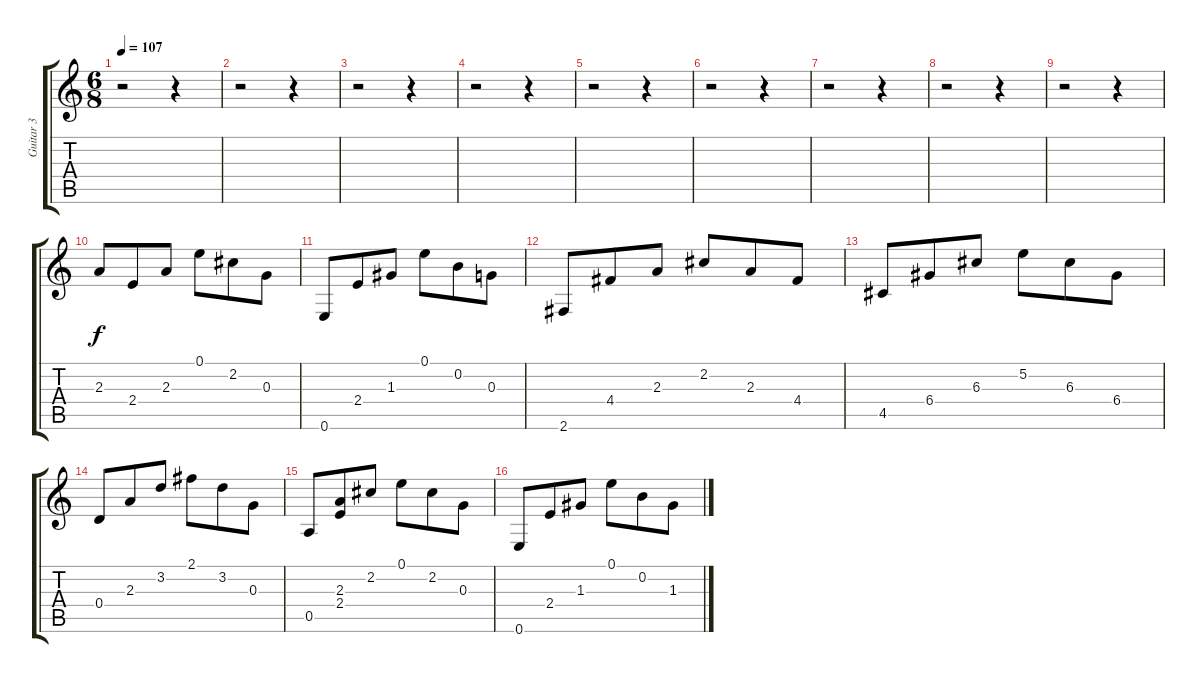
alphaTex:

\track ("Guitar 3" "Guitar 3") {instrument electricguitarclean}
\staff {score tabs}
\tuning (E4 B3 G3 D3 A2 E2) {hide}
\ts (6 8)
\tempo 107
\clef g2
\ks c
r.2{dy f} r.4 |
r.2 r.4 |
r.2 r.4 |
r.2 r.4 |
r.2 r.4 |
r.2 r.4 |
r.2 r.4 |
r.2 r.4 |
r.2 r.4 |
2.3.8 2.4.8 2.3.8 0.1.8 2.2.8 0.3.8 |
0.6.8 2.4.8 1.3.8 0.1.8 0.2.8 0.3.8 |
2.6.8 4.4.8 2.3.8 2.2.8 2.3.8 4.4.8 |
4.5.8 6.4.8 6.3.8 5.2.8 6.3.8 6.4.8 |
0.4.8 2.3.8 3.2.8 2.1.8 3.2.8 0.3.8 |
0.5.8 (2.3 2.4).8 2.2.8 0.1.8 2.2.8 0.3.8 |
0.6.8 2.4.8 1.3.8 0.1.8 0.2.8 1.3.8
